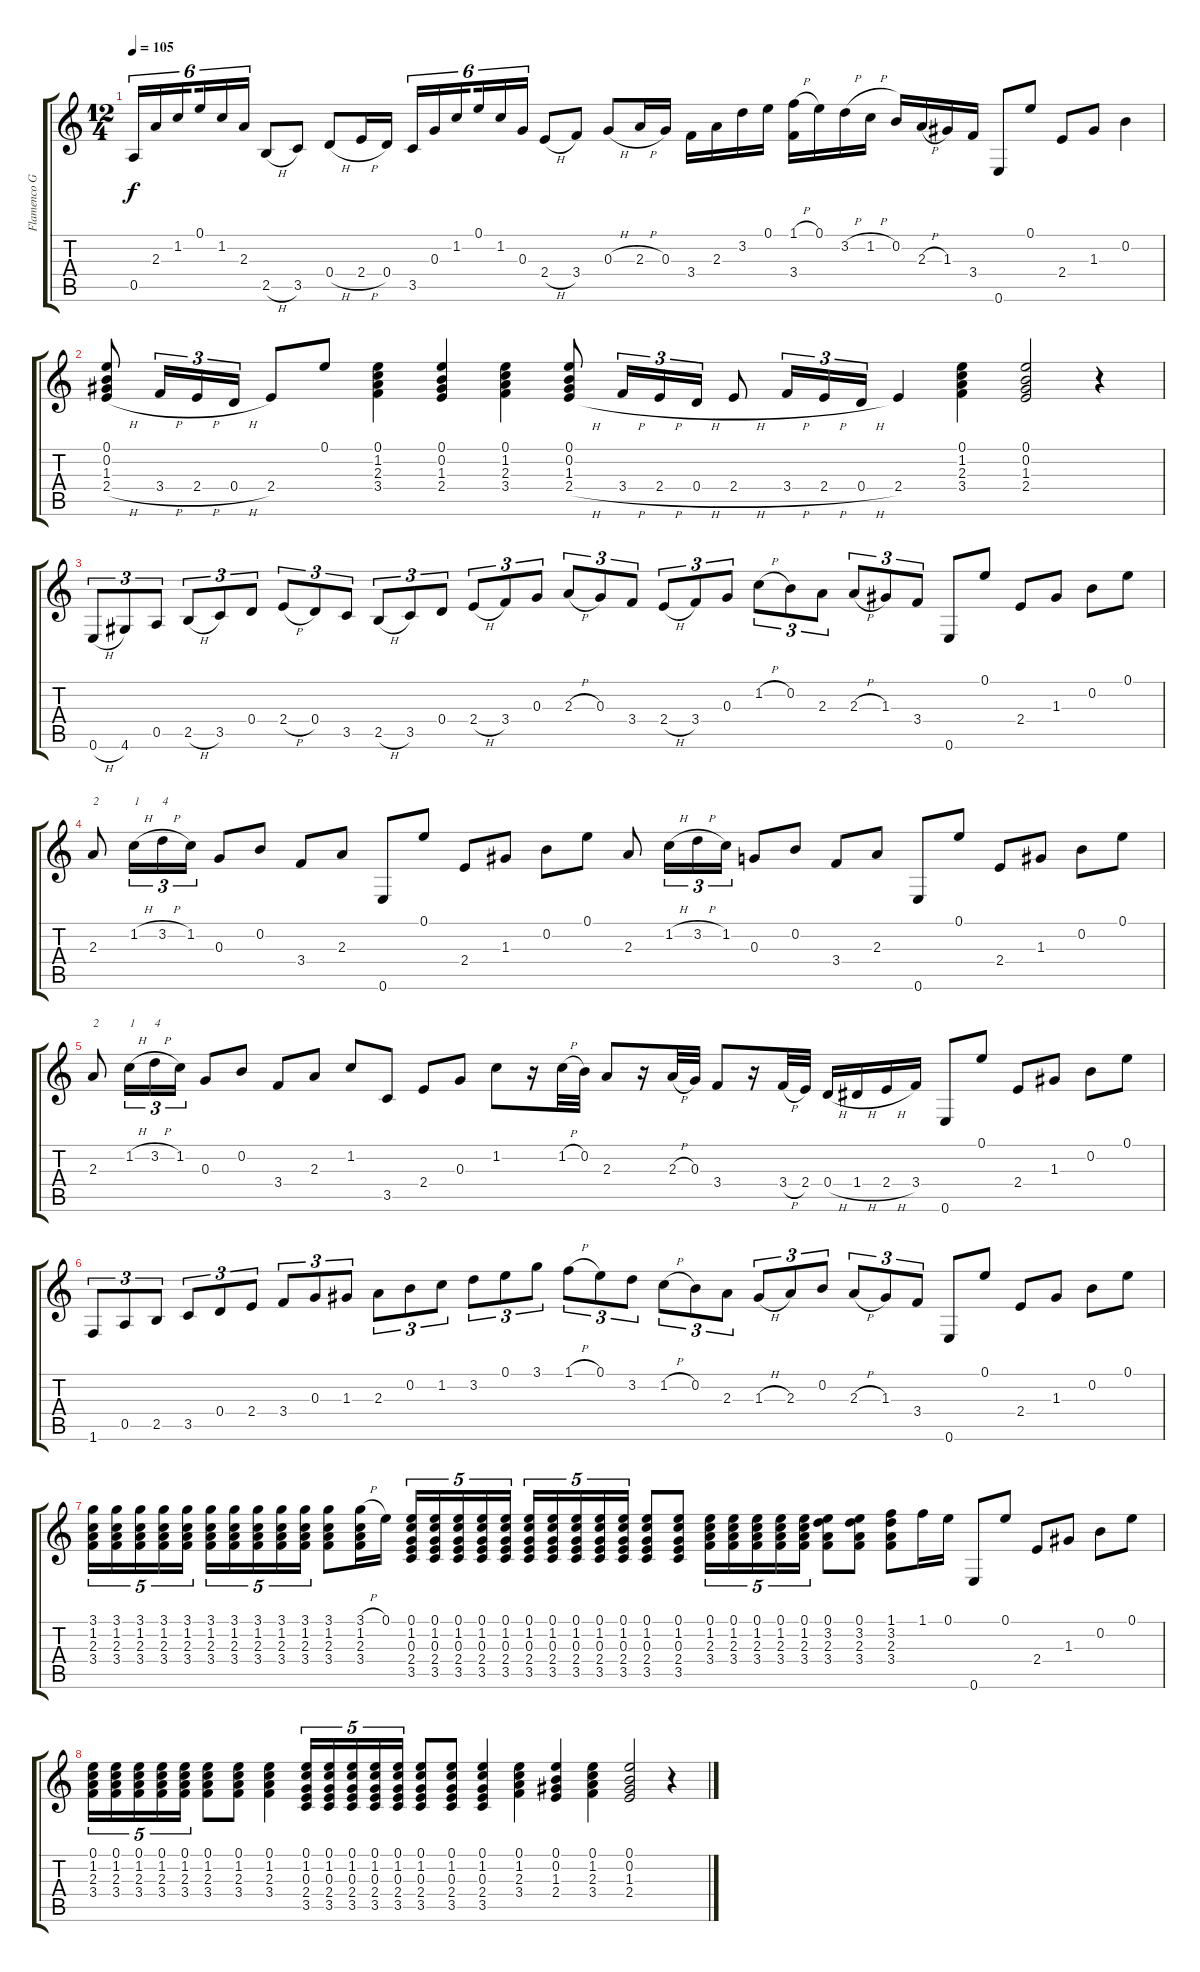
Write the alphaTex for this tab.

\track ("Flamenco Guitar" "Flamenco G") {instrument acousticguitarnylon}
\staff {score tabs}
\tuning (E4 B3 G3 D3 A2 E2) {hide}
\ts (12 4)
\tempo 105
\clef g2
\ks c
0.5.16{tu (6 4) dy f} 2.3.16{tu (6 4)} 1.2.16{tu (6 4) beam splitsecondary} 0.1.16{tu (6 4)} 1.2.16{tu (6 4)} 2.3.16{tu (6 4)} 2.5{h}.8 3.5.8 0.4{h}.8 2.4{h}.16 0.4.16 3.5.16{tu (6 4)} 0.3.16{tu (6 4)} 1.2.16{tu (6 4) beam splitsecondary} 0.1.16{tu (6 4)} 1.2.16{tu (6 4)} 0.3.16{tu (6 4)} 2.4{h}.8 3.4.8 0.3{h}.8 2.3{h}.16 0.3.16 3.4.16 2.3.16 3.2.16 0.1.16 (1.1{h} 3.4).16 0.1.16 3.2{h}.16 1.2{h}.16 0.2.16 2.3{h}.16 1.3.16 3.4.16 0.6.8 0.1.8 2.4.8 1.3.8 0.2.4 |
(0.1 0.2 1.3 2.4{h}).8 3.4{h}.16{tu (3 2)} 2.4{h}.16{tu (3 2)} 0.4{h}.16{tu (3 2)} 2.4.8 0.1.8 (0.1 1.2 2.3 3.4).4 (0.1 0.2 1.3 2.4).4 (0.1 1.2 2.3 3.4).4 (0.1 0.2 1.3 2.4{h}).8 3.4{h}.16{tu (3 2)} 2.4{h}.16{tu (3 2)} 0.4{h}.16{tu (3 2)} 2.4{h}.8 3.4{h}.16{tu (3 2)} 2.4{h}.16{tu (3 2)} 0.4{h}.16{tu (3 2)} 2.4.4 (0.1 1.2 2.3 3.4).4 (0.1 0.2 1.3 2.4).2 r.4 |
0.6{h}.8{tu (3 2)} 4.6.8{tu (3 2)} 0.5.8{tu (3 2)} 2.5{h}.8{tu (3 2)} 3.5.8{tu (3 2)} 0.4.8{tu (3 2)} 2.4{h}.8{tu (3 2)} 0.4.8{tu (3 2)} 3.5.8{tu (3 2)} 2.5{h}.8{tu (3 2)} 3.5.8{tu (3 2)} 0.4.8{tu (3 2)} 2.4{h}.8{tu (3 2)} 3.4.8{tu (3 2)} 0.3.8{tu (3 2)} 2.3{h}.8{tu (3 2)} 0.3.8{tu (3 2)} 3.4.8{tu (3 2)} 2.4{h}.8{tu (3 2)} 3.4.8{tu (3 2)} 0.3.8{tu (3 2)} 1.2{h}.8{tu (3 2)} 0.2.8{tu (3 2)} 2.3.8{tu (3 2)} 2.3{h}.8{tu (3 2)} 1.3.8{tu (3 2)} 3.4.8{tu (3 2)} 0.6.8 0.1.8 2.4.8 1.3.8 0.2.8 0.1.8 |
2.3.8{txt "2"} 1.2{h}.16{tu (3 2) txt "1"} 3.2{h}.16{tu (3 2) txt "4"} 1.2.16{tu (3 2)} 0.3.8 0.2.8 3.4.8 2.3.8 0.6.8 0.1.8 2.4.8 1.3.8 0.2.8 0.1.8 2.3.8 1.2{h}.16{tu (3 2)} 3.2{h}.16{tu (3 2)} 1.2.16{tu (3 2)} 0.3.8 0.2.8 3.4.8 2.3.8 0.6.8 0.1.8 2.4.8 1.3.8 0.2.8 0.1.8 |
2.3.8{txt "2"} 1.2{h}.16{tu (3 2) txt "1"} 3.2{h}.16{tu (3 2) txt "4"} 1.2.16{tu (3 2)} 0.3.8 0.2.8 3.4.8 2.3.8 1.2.8 3.5.8 2.4.8 0.3.8 1.2.8 r.16 1.2{h}.32 0.2.32 2.3.8 r.16 2.3{h}.32 0.3.32 3.4.8 r.16 3.4{h}.32 2.4.32 0.4{h}.16 1.4{h}.16 2.4{h}.16 3.4.16 0.6.8 0.1.8 2.4.8 1.3.8 0.2.8 0.1.8 |
1.6.8{tu (3 2)} 0.5.8{tu (3 2)} 2.5.8{tu (3 2)} 3.5.8{tu (3 2)} 0.4.8{tu (3 2)} 2.4.8{tu (3 2)} 3.4.8{tu (3 2)} 0.3.8{tu (3 2)} 1.3.8{tu (3 2)} 2.3.8{tu (3 2)} 0.2.8{tu (3 2)} 1.2.8{tu (3 2)} 3.2.8{tu (3 2)} 0.1.8{tu (3 2)} 3.1.8{tu (3 2)} 1.1{h}.8{tu (3 2)} 0.1.8{tu (3 2)} 3.2.8{tu (3 2)} 1.2{h}.8{tu (3 2)} 0.2.8{tu (3 2)} 2.3.8{tu (3 2)} 1.3{h}.8{tu (3 2)} 2.3.8{tu (3 2)} 0.2.8{tu (3 2)} 2.3{h}.8{tu (3 2)} 1.3.8{tu (3 2)} 3.4.8{tu (3 2)} 0.6.8 0.1.8 2.4.8 1.3.8 0.2.8 0.1.8 |
(3.1 1.2 2.3 3.4).16{tu (5 4)} (3.1 1.2 2.3 3.4).16{tu (5 4)} (3.1 1.2 2.3 3.4).16{tu (5 4)} (3.1 1.2 2.3 3.4).16{tu (5 4)} (3.1 1.2 2.3 3.4).16{tu (5 4) beam splitsecondary} (3.1 1.2 2.3 3.4).16{tu (5 4)} (3.1 1.2 2.3 3.4).16{tu (5 4)} (3.1 1.2 2.3 3.4).16{tu (5 4)} (3.1 1.2 2.3 3.4).16{tu (5 4)} (3.1 1.2 2.3 3.4).16{tu (5 4)} (3.1 1.2 2.3 3.4).8 (3.1{h} 1.2 2.3 3.4).16 0.1.16 (0.1 1.2 0.3 2.4 3.5).16{tu (5 4)} (0.1 1.2 0.3 2.4 3.5).16{tu (5 4)} (0.1 1.2 0.3 2.4 3.5).16{tu (5 4)} (0.1 1.2 0.3 2.4 3.5).16{tu (5 4)} (0.1 1.2 0.3 2.4 3.5).16{tu (5 4) beam splitsecondary} (0.1 1.2 0.3 2.4 3.5).16{tu (5 4)} (0.1 1.2 0.3 2.4 3.5).16{tu (5 4)} (0.1 1.2 0.3 2.4 3.5).16{tu (5 4)} (0.1 1.2 0.3 2.4 3.5).16{tu (5 4)} (0.1 1.2 0.3 2.4 3.5).16{tu (5 4)} (0.1 1.2 0.3 2.4 3.5).8 (0.1 1.2 0.3 2.4 3.5).8 (0.1 1.2 2.3 3.4).16{tu (5 4)} (0.1 1.2 2.3 3.4).16{tu (5 4)} (0.1 1.2 2.3 3.4).16{tu (5 4)} (0.1 1.2 2.3 3.4).16{tu (5 4)} (0.1 1.2 2.3 3.4).16{tu (5 4)} (0.1 3.2 2.3 3.4).8 (0.1 3.2 2.3 3.4).8 (1.1 3.2 2.3 3.4).8 1.1.16 0.1.16 0.6.8 0.1.8 2.4.8 1.3.8 0.2.8 0.1.8 |
(0.1 1.2 2.3 3.4).16{tu (5 4)} (0.1 1.2 2.3 3.4).16{tu (5 4)} (0.1 1.2 2.3 3.4).16{tu (5 4)} (0.1 1.2 2.3 3.4).16{tu (5 4)} (0.1 1.2 2.3 3.4).16{tu (5 4)} (0.1 1.2 2.3 3.4).8 (0.1 1.2 2.3 3.4).8 (0.1 1.2 2.3 3.4).4 (0.1 1.2 0.3 2.4 3.5).16{tu (5 4)} (0.1 1.2 0.3 2.4 3.5).16{tu (5 4)} (0.1 1.2 0.3 2.4 3.5).16{tu (5 4)} (0.1 1.2 0.3 2.4 3.5).16{tu (5 4)} (0.1 1.2 0.3 2.4 3.5).16{tu (5 4)} (0.1 1.2 0.3 2.4 3.5).8 (0.1 1.2 0.3 2.4 3.5).8 (0.1 1.2 0.3 2.4 3.5).4 (0.1 1.2 2.3 3.4).4 (0.1 0.2 1.3 2.4).4 (0.1 1.2 2.3 3.4).4 (0.1 0.2 1.3 2.4).2 r.4
